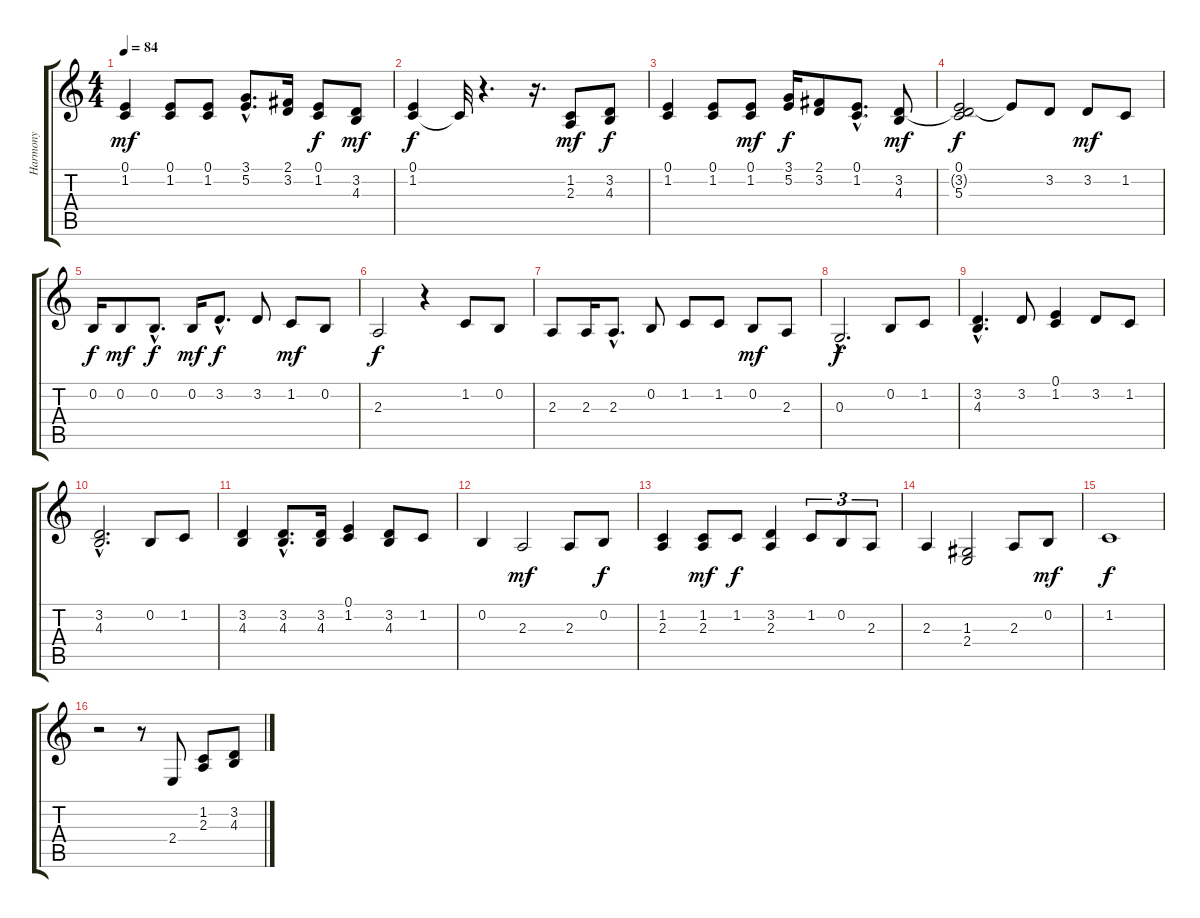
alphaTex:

\track ("Harmony" "Harmony") {instrument clarinet}
\staff {score tabs}
\tuning (E4 B3 G3 D3 A2 E2) {hide}
\ts (4 4)
\tempo 84
\clef g2
\ks c
(0.1 1.2).4{dy mf} (0.1 1.2).8 (0.1 1.2).8 (3.1{hac} 5.2{hac}).8{d} (2.1 3.2).16 (0.1 1.2).8{dy f} (3.2 4.3).8{dy mf} |
(0.1 1.2).4{dy f} 1.2{t}.32 r.4{d} r.16{d} (1.2 2.3).8{dy mf} (3.2 4.3).8{dy f} |
(0.1 1.2).4 (0.1 1.2).8 (0.1 1.2).8{dy mf} (3.1 5.2).16{dy f} (2.1 3.2).8 (0.1{hac} 1.2{hac}).8{d} (3.2 4.3).8{dy mf} |
(0.1 3.2{t} 5.3).2{dy f} 0.1{t}.8 3.2.8 3.2.8{dy mf} 1.2.8 |
0.2.16{dy f} 0.2.8{dy mf} 0.2{hac}.8{d dy f} 0.2.16{dy mf} 3.2{hac}.8{d dy f} 3.2.8 1.2.8{dy mf} 0.2.8 |
2.3.2{dy f} r.4 1.2.8 0.2.8 |
2.3.8 2.3.16 2.3{hac}.8{d} 0.2.8 1.2.8 1.2.8 0.2.8{dy mf} 2.3.8 |
0.3{hac}.2{d dy f} 0.2.8 1.2.8 |
(3.2{hac} 4.3{hac}).4{d} 3.2.8 (0.1 1.2).4 3.2.8 1.2.8 |
(3.2{hac} 4.3{hac}).2{d} 0.2.8 1.2.8 |
(3.2 4.3).4 (3.2{hac} 4.3{hac}).8{d} (3.2 4.3).16 (0.1 1.2).4 (3.2 4.3).8 1.2.8 |
0.2.4 2.3.2{dy mf} 2.3.8 0.2.8{dy f} |
(1.2 2.3).4 (1.2 2.3).8{dy mf} 1.2.8{dy f} (3.2 2.3).4 1.2.8{tu (3 2)} 0.2.8{tu (3 2)} 2.3.8{tu (3 2)} |
2.3.4 (1.3 2.4).2 2.3.8 0.2.8{dy mf} |
1.2.1{dy f} |
r.2 r.8 2.4.8 (1.2 2.3).8 (3.2 4.3).8
